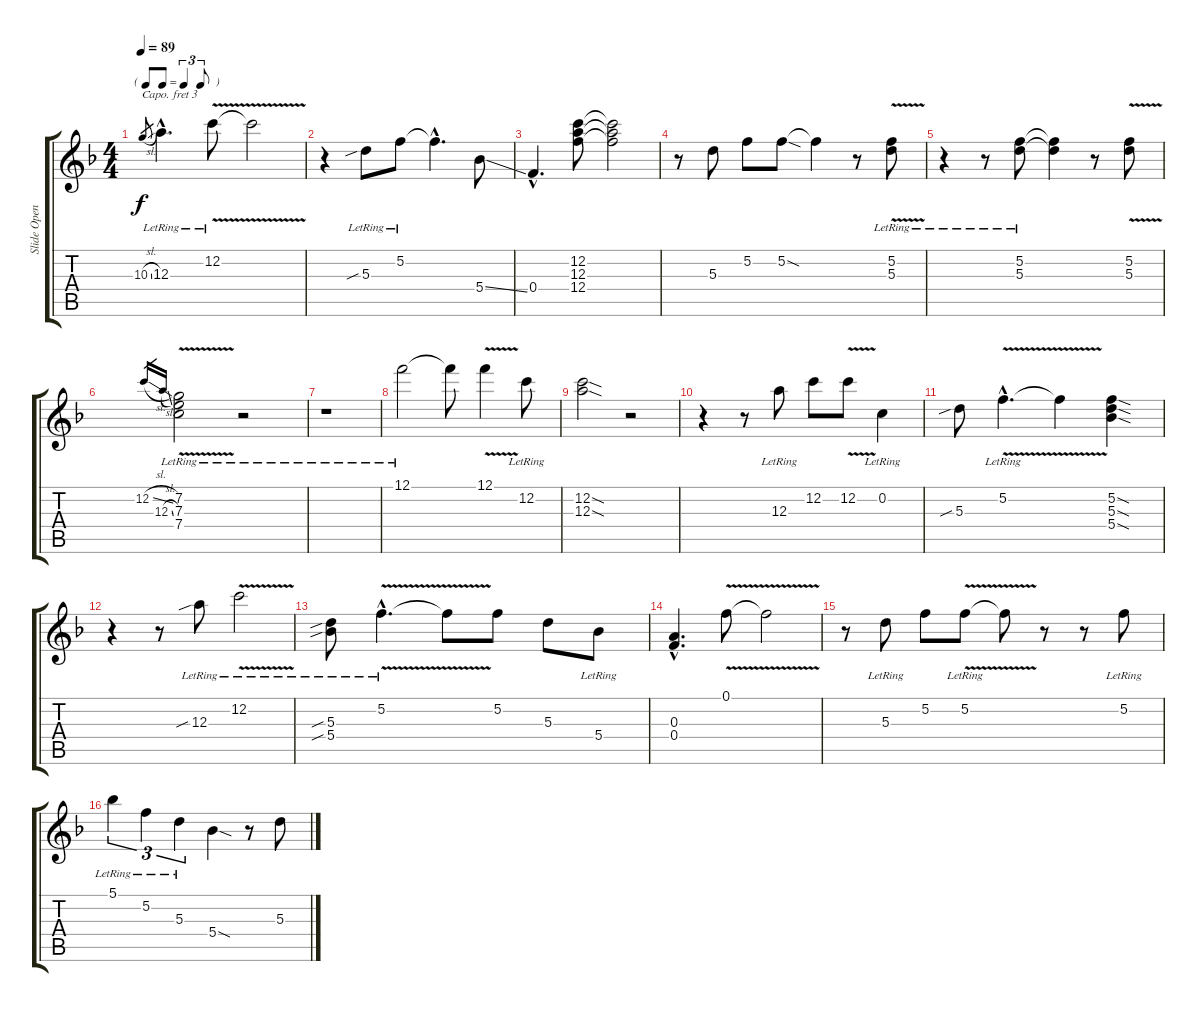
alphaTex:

\track ("Slide Open D Capo 3" "Slide Open") {instrument distortionguitar}
\staff {score tabs}
\capo 3
\tuning (D4 A3 Gb3 D3 A2 D2) {hide}
\ts (4 4)
\tf triplet8th
\tempo 89
\clef g2
\ks f
10.3{sl}.8{gr dy f} 12.3{hac lr}.4{d} 12.2{v lr}.8 12.2{t}.2 |
r.4 5.3{sib lr}.8 5.2{lr}.8 5.2{hac t}.4{d} 5.4{ss}.8 |
0.4{hac}.4{d} (12.2 12.3 12.4).8 (12.2{t} 12.3{t} 12.4{t}).2 |
r.8 5.3.8 5.2.8 5.2{sod}.8 5.2{t}.4 r.8 (5.2{v lr} 5.3{v lr}).8 |
r.4 r.8 (5.2{lr} 5.3{lr}).8 (5.2{t} 5.3{t}).4 r.8 (5.2 5.3{v}).8 |
12.2{sl}.16{gr} 12.3{sl}.16{gr} (7.2{v lr} 7.3{v lr} 7.4{v lr}).2 r.2 |
r.1 |
12.1{lr}.2 12.1{t}.8 12.1{v}.4 12.2{lr}.8 |
(12.2{sod} 12.3{sod}).2 r.2 |
r.4 r.8 12.3{lr}.8 12.2.8 12.2{v}.8 0.2{lr}.4 |
5.3{sib}.8 5.2{v hac lr}.4{d} 5.2{t}.4 (5.2{sod} 5.3{sod} 5.4{sod}).4 |
r.4 r.8 12.3{sib lr}.8 12.2{v lr}.2 |
(5.3{sib lr} 5.4{sib lr}).8 5.2{v hac lr}.4{d} 5.2{t}.8 5.2.8 5.3.8 5.4{lr}.8 |
(0.3{hac} 0.4{hac}).4{d} 0.1{v}.8 0.1{t}.2 |
r.8 5.3{lr}.8 5.2.8 5.2{v lr}.8 5.2{t}.8 r.8 r.8 5.2{lr}.8 |
5.1{lr}.4{tu (3 2)} 5.2{lr}.4{tu (3 2)} 5.3{lr}.4{tu (3 2)} 5.4{sod}.4 r.8 5.3.8
